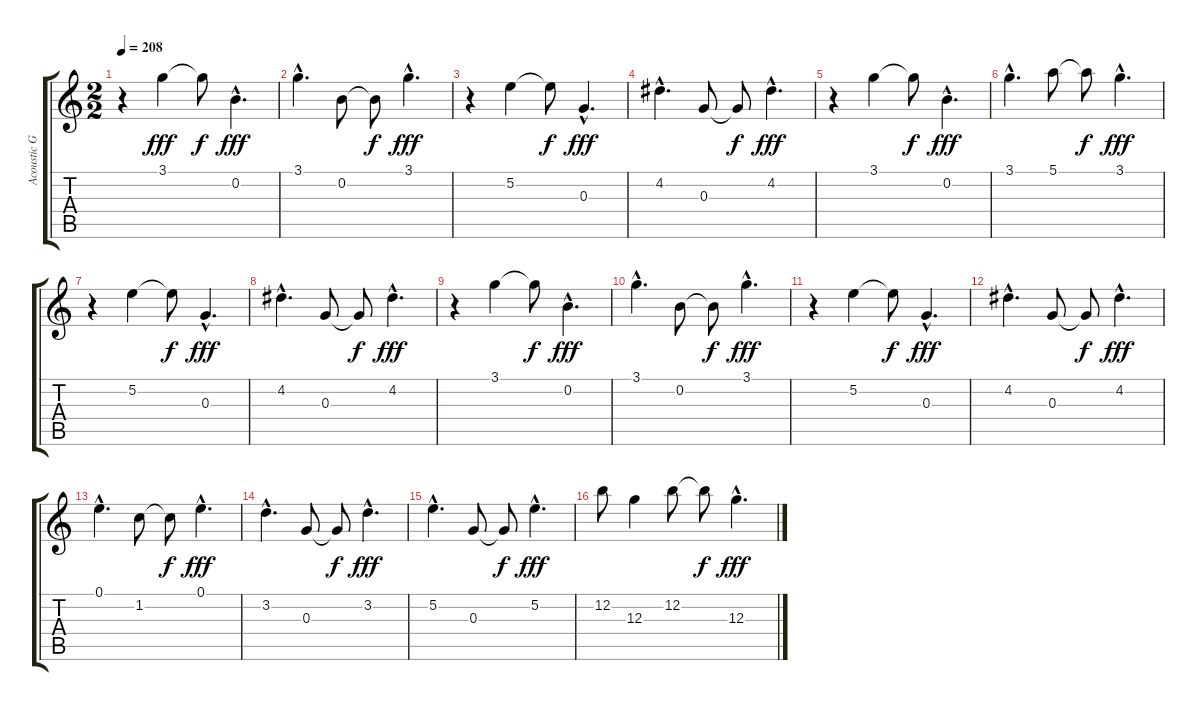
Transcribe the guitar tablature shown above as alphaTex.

\track ("Acoustic Guitar" "Acoustic G") {instrument acousticguitarsteel}
\staff {score tabs}
\tuning (E4 B3 G3 D3 A2 E2) {hide}
\ts (2 2)
\tempo 208
\clef g2
\ks c
r.4{dy fff} 3.1.4 3.1{t}.8{dy f} 0.2{hac}.4{d dy fff} |
3.1{hac}.4{d} 0.2.8 0.2{t}.8{dy f} 3.1{hac}.4{d dy fff} |
r.4 5.2.4 5.2{t}.8{dy f} 0.3{hac}.4{d dy fff} |
4.2{hac}.4{d} 0.3.8 0.3{t}.8{dy f} 4.2{hac}.4{d dy fff} |
r.4 3.1.4 3.1{t}.8{dy f} 0.2{hac}.4{d dy fff} |
3.1{hac}.4{d} 5.1.8 5.1{t}.8{dy f} 3.1{hac}.4{d dy fff} |
r.4 5.2.4 5.2{t}.8{dy f} 0.3{hac}.4{d dy fff} |
4.2{hac}.4{d} 0.3.8 0.3{t}.8{dy f} 4.2{hac}.4{d dy fff} |
r.4 3.1.4 3.1{t}.8{dy f} 0.2{hac}.4{d dy fff} |
3.1{hac}.4{d} 0.2.8 0.2{t}.8{dy f} 3.1{hac}.4{d dy fff} |
r.4 5.2.4 5.2{t}.8{dy f} 0.3{hac}.4{d dy fff} |
4.2{hac}.4{d} 0.3.8 0.3{t}.8{dy f} 4.2{hac}.4{d dy fff} |
0.1{hac}.4{d} 1.2.8 1.2{t}.8{dy f} 0.1{hac}.4{d dy fff} |
3.2{hac}.4{d} 0.3.8 0.3{t}.8{dy f} 3.2{hac}.4{d dy fff} |
5.2{hac}.4{d} 0.3.8 0.3{t}.8{dy f} 5.2{hac}.4{d dy fff} |
12.2.8 12.3.4 12.2.8 12.2{t}.8{dy f} 12.3{hac}.4{d dy fff}
